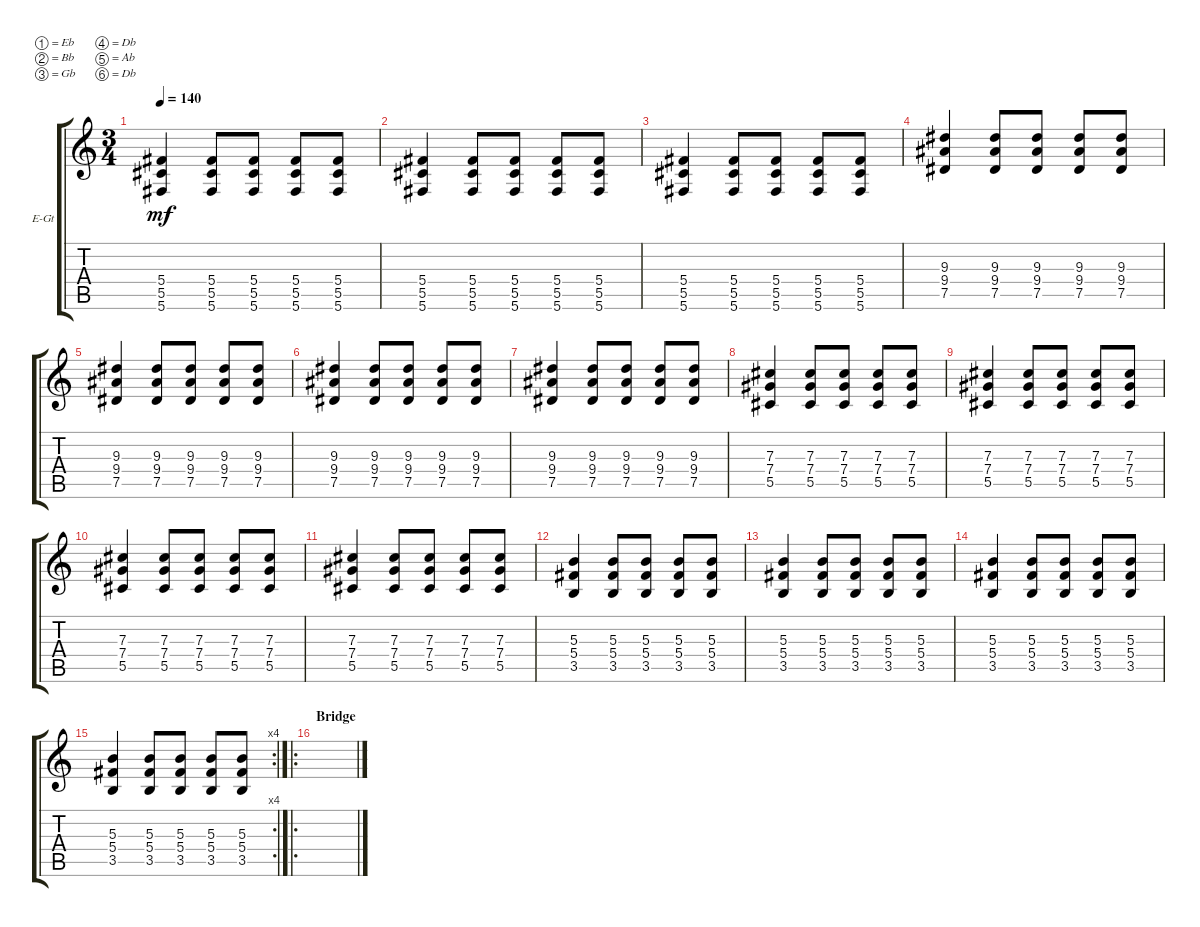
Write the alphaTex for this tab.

\defaultSystemsLayout 4
\bracketExtendMode groupsimilarinstruments
\firstSystemTrackNameOrientation horizontal
\otherSystemsTrackNameOrientation horizontal
\track ("Lead Guitar" "E-Gt") {instrument electricguitarmuted}
\staff {score tabs}
\tuning (Eb4 Bb3 Gb3 Db3 Ab2 Db2)
\ts (3 4)
\tempo 140
\clef g2
\ks c
(5.6 5.5 5.4).4{dy mf} (5.6 5.5 5.4).8 (5.6 5.5 5.4).8 (5.6 5.5 5.4).8 (5.6 5.5 5.4).8 |
(5.6 5.5 5.4).4 (5.6 5.5 5.4).8 (5.6 5.5 5.4).8 (5.6 5.5 5.4).8 (5.6 5.5 5.4).8 |
(5.6 5.5 5.4).4 (5.6 5.5 5.4).8 (5.6 5.5 5.4).8 (5.6 5.5 5.4).8 (5.6 5.5 5.4).8 |
(7.5 9.4 9.3).4 (7.5 9.4 9.3).8 (7.5 9.4 9.3).8 (7.5 9.4 9.3).8 (7.5 9.4 9.3).8 |
(7.5 9.4 9.3).4 (7.5 9.4 9.3).8 (7.5 9.4 9.3).8 (7.5 9.4 9.3).8 (7.5 9.4 9.3).8 |
(7.5 9.4 9.3).4 (7.5 9.4 9.3).8 (7.5 9.4 9.3).8 (7.5 9.4 9.3).8 (7.5 9.4 9.3).8 |
(7.5 9.4 9.3).4 (7.5 9.4 9.3).8 (7.5 9.4 9.3).8 (7.5 9.4 9.3).8 (7.5 9.4 9.3).8 |
(5.5 7.4 7.3).4 (5.5 7.4 7.3).8 (5.5 7.4 7.3).8 (5.5 7.4 7.3).8 (5.5 7.4 7.3).8 |
(5.5 7.4 7.3).4 (5.5 7.4 7.3).8 (5.5 7.4 7.3).8 (5.5 7.4 7.3).8 (5.5 7.4 7.3).8 |
(5.5 7.4 7.3).4 (5.5 7.4 7.3).8 (5.5 7.4 7.3).8 (5.5 7.4 7.3).8 (5.5 7.4 7.3).8 |
(5.5 7.4 7.3).4 (5.5 7.4 7.3).8 (5.5 7.4 7.3).8 (5.5 7.4 7.3).8 (5.5 7.4 7.3).8 |
(3.5 5.4 5.3).4 (3.5 5.4 5.3).8 (3.5 5.4 5.3).8 (3.5 5.4 5.3).8 (3.5 5.4 5.3).8 |
(3.5 5.4 5.3).4 (3.5 5.4 5.3).8 (3.5 5.4 5.3).8 (3.5 5.4 5.3).8 (3.5 5.4 5.3).8 |
(3.5 5.4 5.3).4 (3.5 5.4 5.3).8 (3.5 5.4 5.3).8 (3.5 5.4 5.3).8 (3.5 5.4 5.3).8 |
\rc 4
(3.5 5.4 5.3).4 (3.5 5.4 5.3).8 (3.5 5.4 5.3).8 (3.5 5.4 5.3).8 (3.5 5.4 5.3).8 |
\ro
\section ("" "Bridge")
